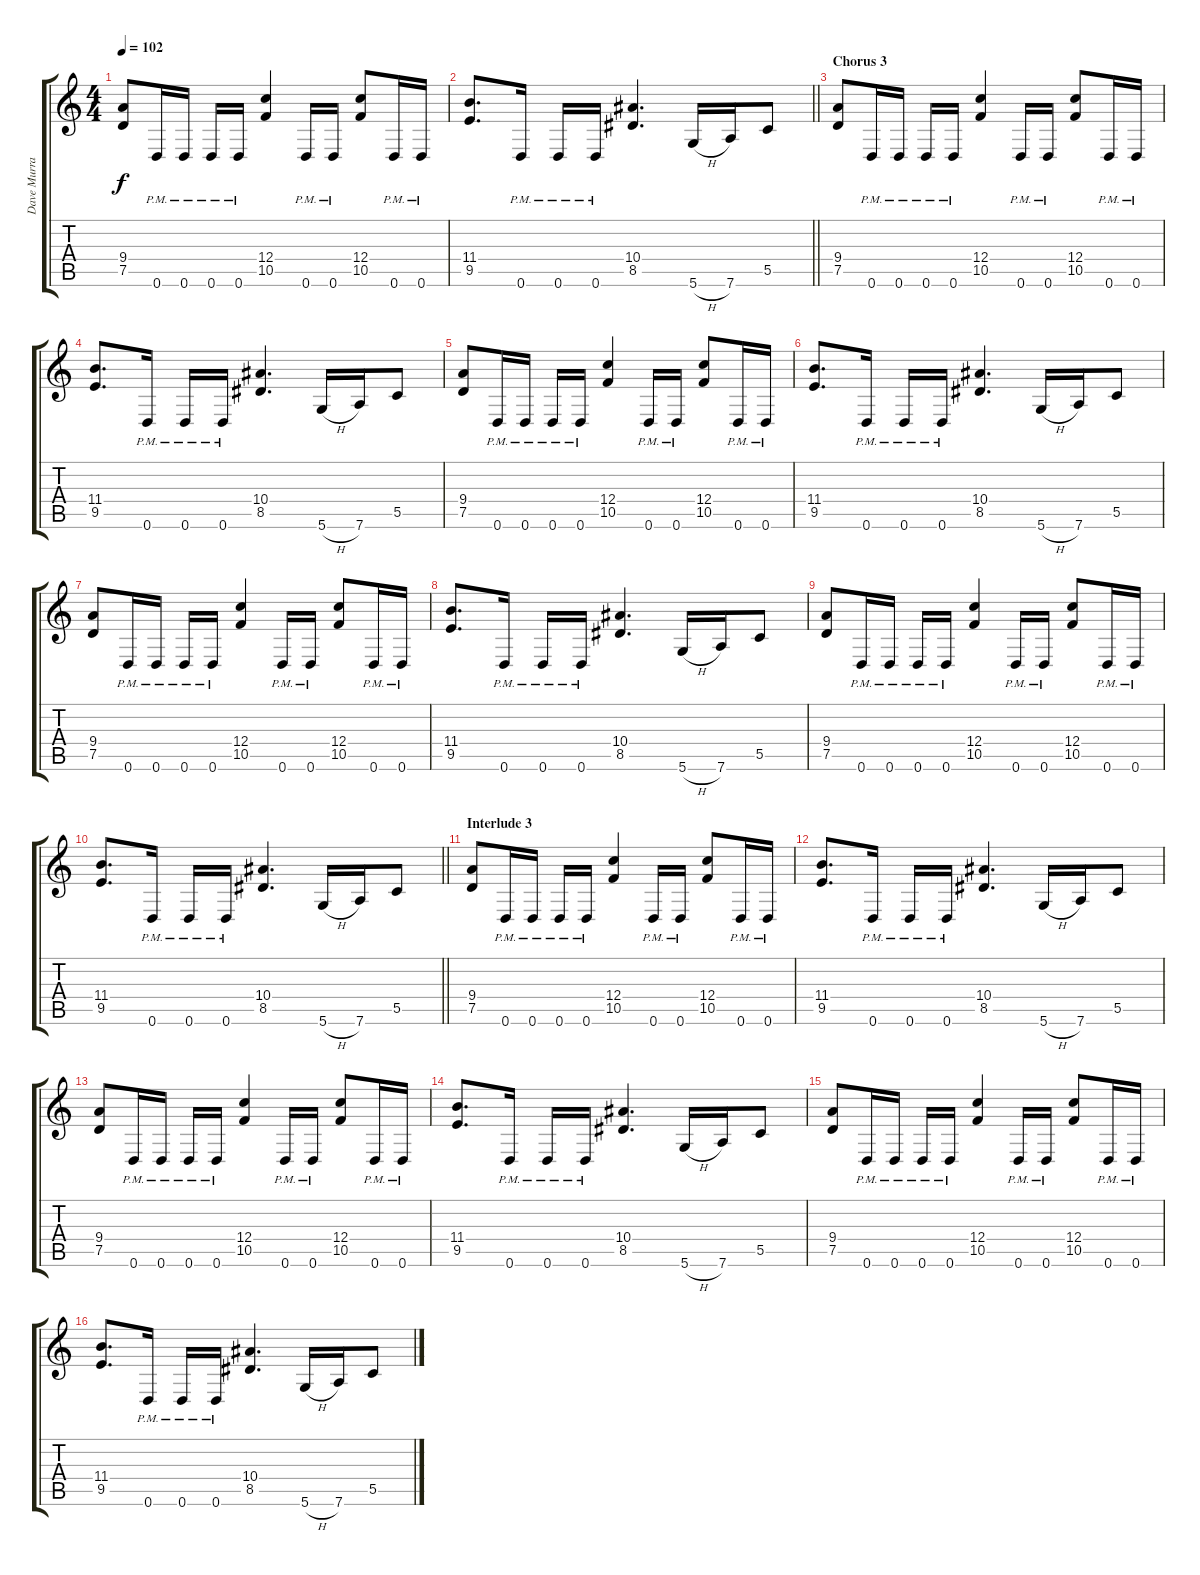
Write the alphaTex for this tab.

\track ("Dave Murray" "Dave Murra") {instrument overdrivenguitar}
\staff {score tabs}
\tuning (D4 A3 F3 C3 G2 D2) {hide}
\ts (4 4)
\tempo 102
\clef g2
\ks c
(9.4 7.5).8{dy f} 0.6{pm}.16 0.6{pm}.16 0.6{pm}.16 0.6{pm}.16 (12.4 10.5).4 0.6{pm}.16 0.6{pm}.16 (12.4 10.5).8 0.6{pm}.16 0.6{pm}.16 |
\barLineRight lightlight
(11.4 9.5).8{d} 0.6{pm}.16 0.6{pm}.16 0.6{pm}.16 (10.4 8.5).4{d} 5.6{h}.16 7.6.16 5.5.8 |
\section ("" "Chorus 3")
(9.4 7.5).8 0.6{pm}.16 0.6{pm}.16 0.6{pm}.16 0.6{pm}.16 (12.4 10.5).4 0.6{pm}.16 0.6{pm}.16 (12.4 10.5).8 0.6{pm}.16 0.6{pm}.16 |
(11.4 9.5).8{d} 0.6{pm}.16 0.6{pm}.16 0.6{pm}.16 (10.4 8.5).4{d} 5.6{h}.16 7.6.16 5.5.8 |
(9.4 7.5).8 0.6{pm}.16 0.6{pm}.16 0.6{pm}.16 0.6{pm}.16 (12.4 10.5).4 0.6{pm}.16 0.6{pm}.16 (12.4 10.5).8 0.6{pm}.16 0.6{pm}.16 |
(11.4 9.5).8{d} 0.6{pm}.16 0.6{pm}.16 0.6{pm}.16 (10.4 8.5).4{d} 5.6{h}.16 7.6.16 5.5.8 |
(9.4 7.5).8 0.6{pm}.16 0.6{pm}.16 0.6{pm}.16 0.6{pm}.16 (12.4 10.5).4 0.6{pm}.16 0.6{pm}.16 (12.4 10.5).8 0.6{pm}.16 0.6{pm}.16 |
(11.4 9.5).8{d} 0.6{pm}.16 0.6{pm}.16 0.6{pm}.16 (10.4 8.5).4{d} 5.6{h}.16 7.6.16 5.5.8 |
(9.4 7.5).8 0.6{pm}.16 0.6{pm}.16 0.6{pm}.16 0.6{pm}.16 (12.4 10.5).4 0.6{pm}.16 0.6{pm}.16 (12.4 10.5).8 0.6{pm}.16 0.6{pm}.16 |
\barLineRight lightlight
(11.4 9.5).8{d} 0.6{pm}.16 0.6{pm}.16 0.6{pm}.16 (10.4 8.5).4{d} 5.6{h}.16 7.6.16 5.5.8 |
\section ("" "Interlude 3")
(9.4 7.5).8 0.6{pm}.16 0.6{pm}.16 0.6{pm}.16 0.6{pm}.16 (12.4 10.5).4 0.6{pm}.16 0.6{pm}.16 (12.4 10.5).8 0.6{pm}.16 0.6{pm}.16 |
(11.4 9.5).8{d} 0.6{pm}.16 0.6{pm}.16 0.6{pm}.16 (10.4 8.5).4{d} 5.6{h}.16 7.6.16 5.5.8 |
(9.4 7.5).8 0.6{pm}.16 0.6{pm}.16 0.6{pm}.16 0.6{pm}.16 (12.4 10.5).4 0.6{pm}.16 0.6{pm}.16 (12.4 10.5).8 0.6{pm}.16 0.6{pm}.16 |
(11.4 9.5).8{d} 0.6{pm}.16 0.6{pm}.16 0.6{pm}.16 (10.4 8.5).4{d} 5.6{h}.16 7.6.16 5.5.8 |
(9.4 7.5).8 0.6{pm}.16 0.6{pm}.16 0.6{pm}.16 0.6{pm}.16 (12.4 10.5).4 0.6{pm}.16 0.6{pm}.16 (12.4 10.5).8 0.6{pm}.16 0.6{pm}.16 |
(11.4 9.5).8{d} 0.6{pm}.16 0.6{pm}.16 0.6{pm}.16 (10.4 8.5).4{d} 5.6{h}.16 7.6.16 5.5.8
